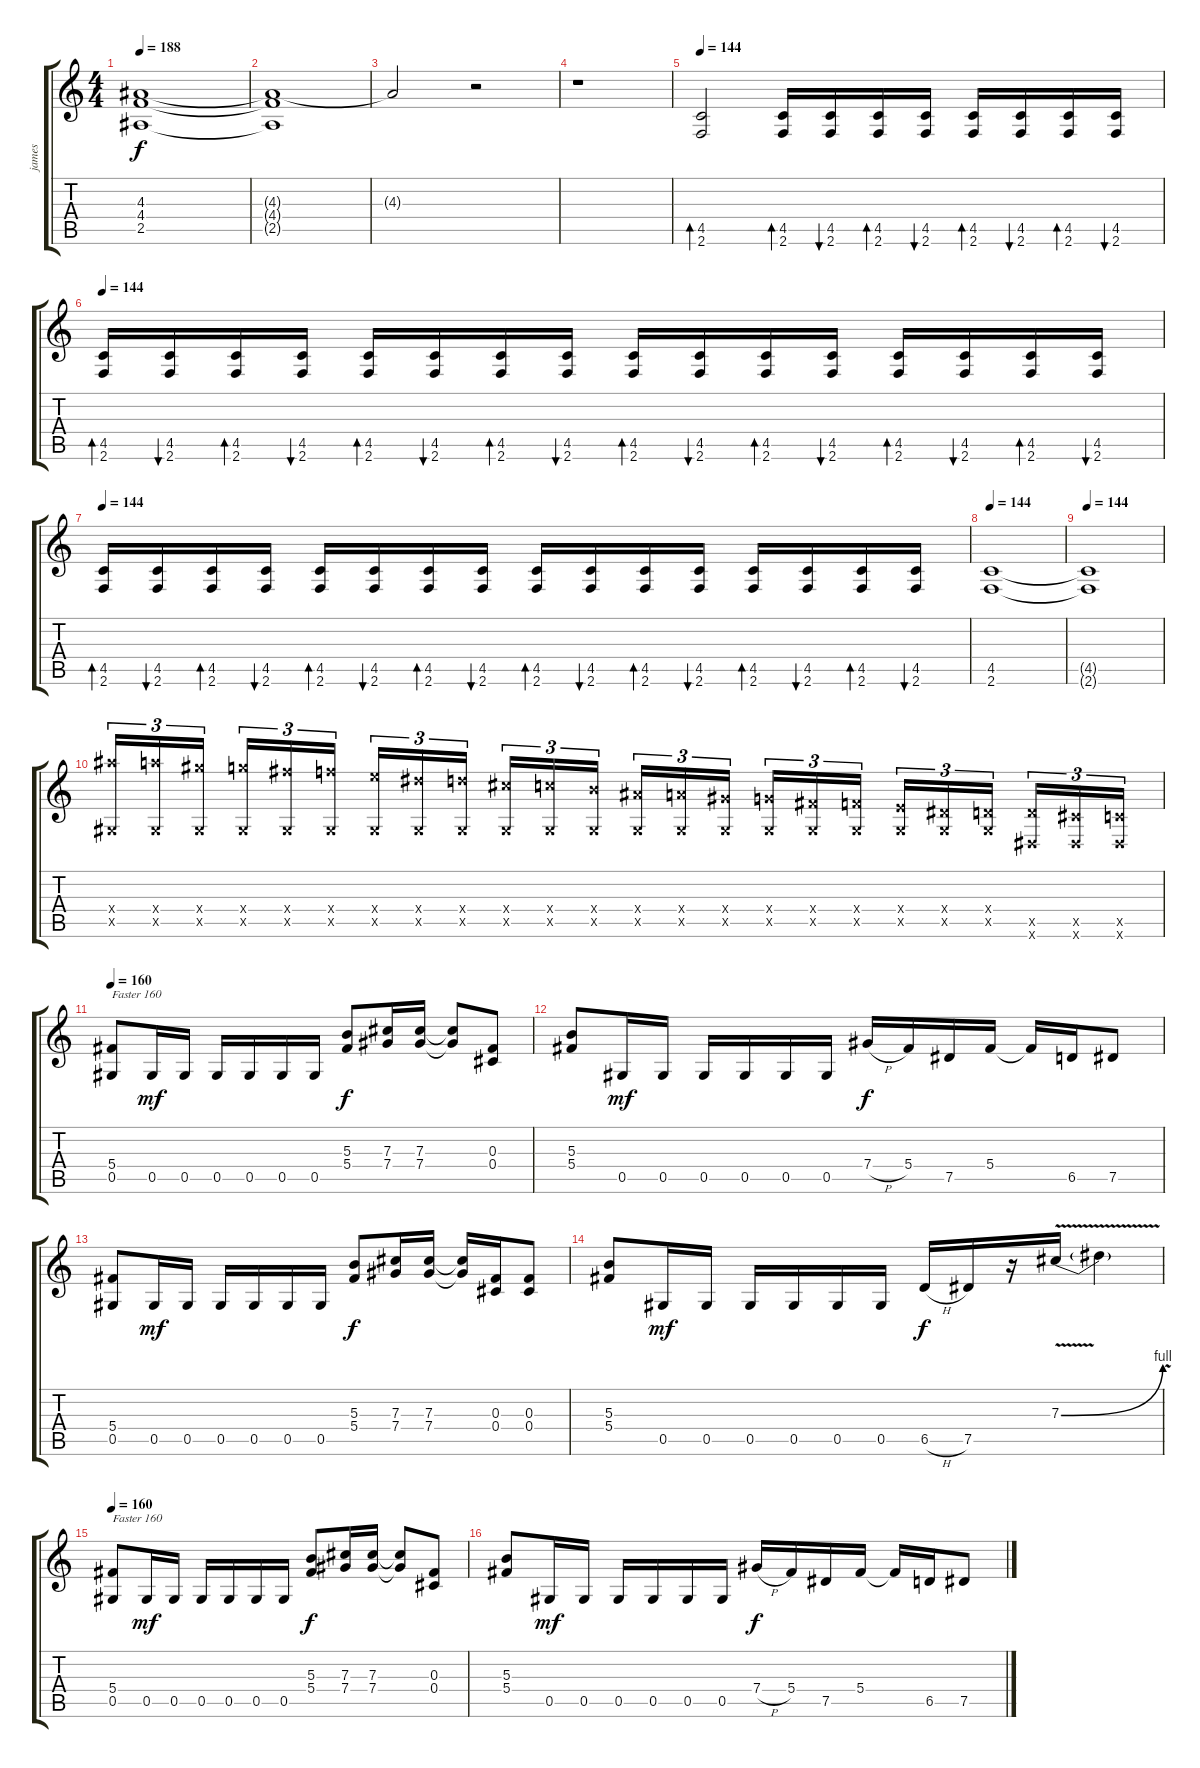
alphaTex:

\track ("james" "james") {instrument distortionguitar}
\staff {score tabs}
\tuning (Eb4 Bb3 Gb3 Db3 Ab2 Eb2) {hide}
\ts (4 4)
\tempo 188
\clef g2
\ks c
(4.3{t} 4.4{t} 2.5{t}).1{dy f} |
(4.3{t} 4.4{t} 2.5{t}).1 |
4.3{t}.2 r.2 |
r.1 |
\tempo 144
(4.5 2.6).2{bd 120} (4.5 2.6).16{bd 120} (4.5 2.6).16{bu 120} (4.5 2.6).16{bd 120} (4.5 2.6).16{bu 120} (4.5 2.6).16{bd 120} (4.5 2.6).16{bu 120} (4.5 2.6).16{bd 120} (4.5 2.6).16{bu 120} |
\tempo 144
(4.5 2.6).16{bd 120 volume 11} (4.5 2.6).16{bu 120} (4.5 2.6).16{bd 120} (4.5 2.6).16{bu 120} (4.5 2.6).16{bd 120} (4.5 2.6).16{bu 120} (4.5 2.6).16{bd 120} (4.5 2.6).16{bu 120} (4.5 2.6).16{bd 120} (4.5 2.6).16{bu 120} (4.5 2.6).16{bd 120} (4.5 2.6).16{bu 120} (4.5 2.6).16{bd 120} (4.5 2.6).16{bu 120} (4.5 2.6).16{bd 120} (4.5 2.6).16{bu 120} |
\tempo 144
(4.5 2.6).16{bd 120 volume 11} (4.5 2.6).16{bu 120} (4.5 2.6).16{bd 120} (4.5 2.6).16{bu 120} (4.5 2.6).16{bd 120} (4.5 2.6).16{bu 120} (4.5 2.6).16{bd 120} (4.5 2.6).16{bu 120} (4.5 2.6).16{bd 120} (4.5 2.6).16{bu 120} (4.5 2.6).16{bd 120} (4.5 2.6).16{bu 120} (4.5 2.6).16{bd 120} (4.5 2.6).16{bu 120} (4.5 2.6).16{bd 120} (4.5 2.6).16{bu 120} |
\tempo 144
(4.5 2.6).1{volume 14} |
\tempo 144
(4.5{t} 2.6{t}).1 |
(21.4{x} 0.5{x}).16{tu (3 2) instrument breathnoise} (20.4{x} 0.5{x}).16{tu (3 2)} (19.4{x} 0.5{x}).16{tu (3 2) beam splitsecondary} (18.4{x} 0.5{x}).16{tu (3 2)} (17.4{x} 0.5{x}).16{tu (3 2)} (16.4{x} 0.5{x}).16{tu (3 2)} (15.4{x} 0.5{x}).16{tu (3 2)} (14.4{x} 0.5{x}).16{tu (3 2)} (13.4{x} 0.5{x}).16{tu (3 2) beam splitsecondary} (12.4{x} 0.5{x}).16{tu (3 2)} (11.4{x} 0.5{x}).16{tu (3 2)} (10.4{x} 0.5{x}).16{tu (3 2)} (9.4{x} 0.5{x}).16{tu (3 2)} (8.4{x} 0.5{x}).16{tu (3 2)} (7.4{x} 0.5{x}).16{tu (3 2) beam splitsecondary} (6.4{x} 0.5{x}).16{tu (3 2)} (5.4{x} 0.5{x}).16{tu (3 2)} (4.4{x} 0.5{x}).16{tu (3 2)} (3.4{x} 0.5{x}).16{tu (3 2)} (2.4{x} 0.5{x}).16{tu (3 2)} (1.4{x} 0.5{x}).16{tu (3 2) beam splitsecondary} (6.5{x} 0.6{x}).16{tu (3 2)} (5.5{x} 0.6{x}).16{tu (3 2)} (4.5{x} 0.6{x}).16{tu (3 2)} |
\tempo 160
(5.4 0.5).8{txt "Faster 160" instrument overdrivenguitar} 0.5.16{dy mf} 0.5.16 0.5.16 0.5.16 0.5.16 0.5.16 (5.3 5.4).8{dy f} (7.3 7.4).16 (7.3 7.4).16 (7.3{t} 7.4{t}).8 (0.3 0.4).8 |
(5.3 5.4).8 0.5.16{dy mf} 0.5.16 0.5.16 0.5.16 0.5.16 0.5.16 7.4{h}.16{dy f} 5.4.16 7.5.16 5.4.16 5.4{t}.16 6.5.16 7.5.8 |
(5.4 0.5).8 0.5.16{dy mf} 0.5.16 0.5.16 0.5.16 0.5.16 0.5.16 (5.3 5.4).8{dy f} (7.3 7.4).16 (7.3 7.4).16 (7.3{t} 7.4{t}).16 (0.3 0.4).16 (0.3 0.4).8 |
(5.3 5.4).8 0.5.16{dy mf} 0.5.16 0.5.16 0.5.16 0.5.16 0.5.16 6.5{h}.16{dy f} 7.5.16 r.16 7.3{be (bend 0 0 60 4) v}.16 7.3{v t}.4 |
\tempo 160
(5.4 0.5).8{txt "Faster 160" instrument overdrivenguitar} 0.5.16{dy mf} 0.5.16 0.5.16 0.5.16 0.5.16 0.5.16 (5.3 5.4).8{dy f} (7.3 7.4).16 (7.3 7.4).16 (7.3{t} 7.4{t}).8 (0.3 0.4).8 |
(5.3 5.4).8 0.5.16{dy mf} 0.5.16 0.5.16 0.5.16 0.5.16 0.5.16 7.4{h}.16{dy f} 5.4.16 7.5.16 5.4.16 5.4{t}.16 6.5.16 7.5.8
